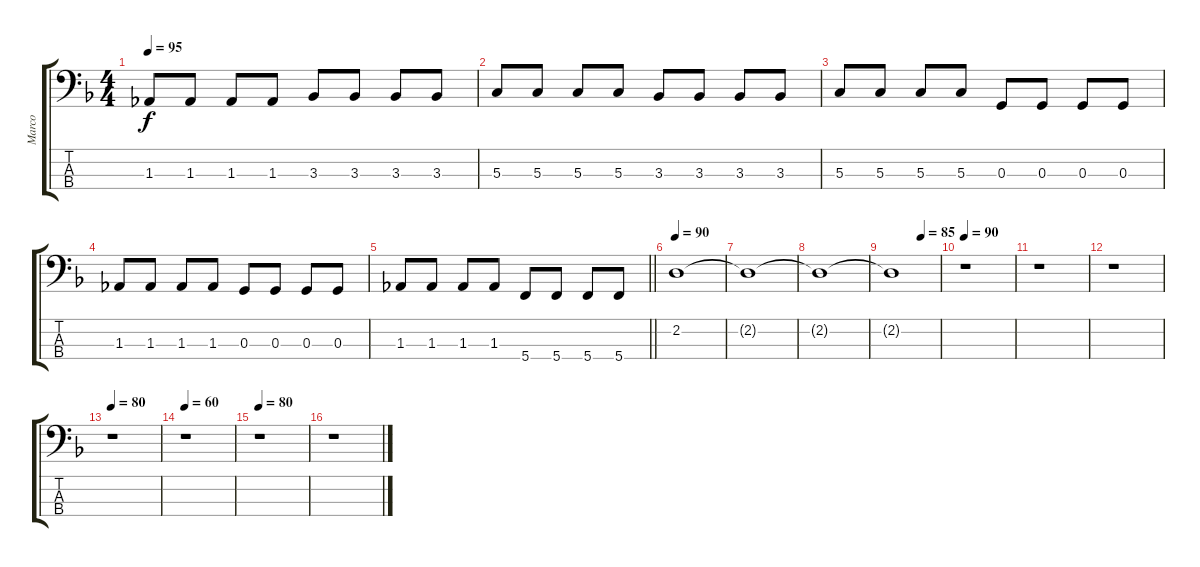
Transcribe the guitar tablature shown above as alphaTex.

\track ("Marco" "Marco") {instrument electricbasspick}
\staff {score tabs}
\tuning (F2 C2 G1 C1) {hide}
\ts (4 4)
\tempo 95
\clef f4
\ks f
1.3.8{dy f} 1.3.8 1.3.8 1.3.8 3.3.8 3.3.8 3.3.8 3.3.8 |
5.3.8 5.3.8 5.3.8 5.3.8 3.3.8 3.3.8 3.3.8 3.3.8 |
5.3.8 5.3.8 5.3.8 5.3.8 0.3.8 0.3.8 0.3.8 0.3.8 |
1.3.8 1.3.8 1.3.8 1.3.8 0.3.8 0.3.8 0.3.8 0.3.8 |
\barLineRight lightlight
1.3.8 1.3.8 1.3.8 1.3.8 5.4.8 5.4.8 5.4.8 5.4.8 |
\tempo 90
2.2.1 |
2.2{t}.1 |
2.2{t}.1 |
\tempo (85 0.625)
2.2{t}.1 |
\tempo 90
r.1 |
r.1 |
r.1 |
\tempo 80
r.1 |
\tempo 60
r.1 |
\tempo 80
r.1 |
r.1
